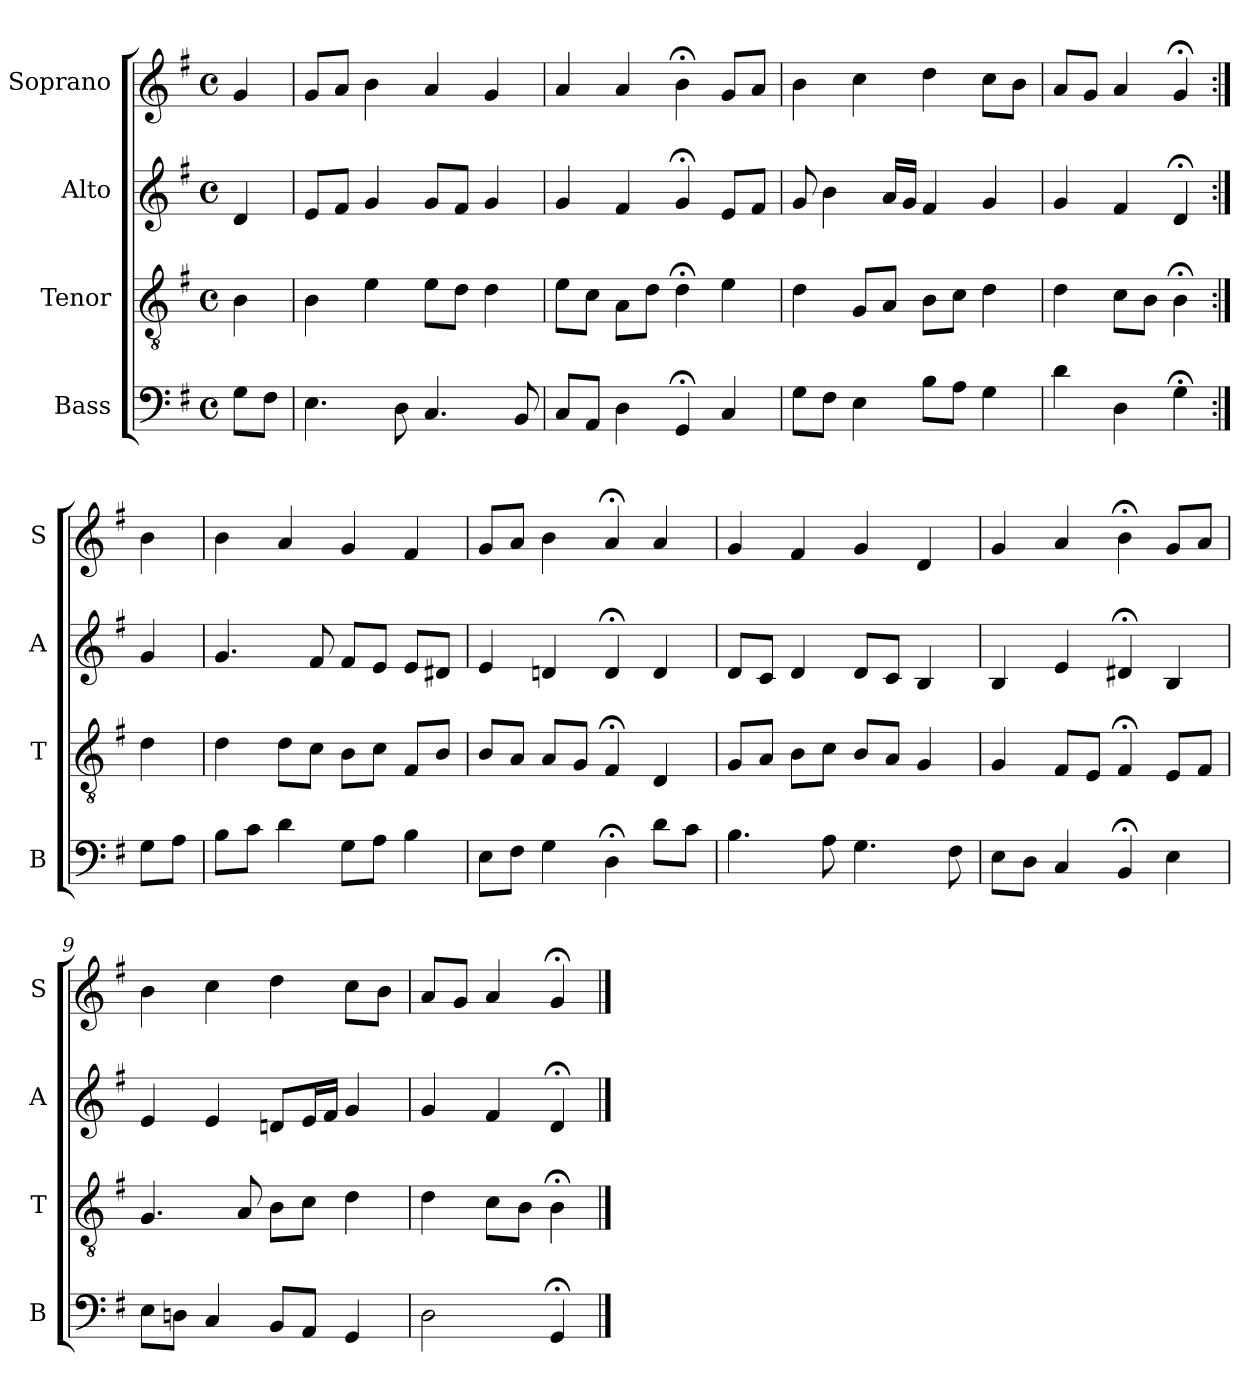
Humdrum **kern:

**kern	**kern	**kern	**kern
*part4	*part3	*part2	*part1
*staff4	*staff3	*staff2	*staff1
*I"Bass	*I"Tenor	*I"Alto	*I"Soprano
*I'B	*I'T	*I'A	*I'S
*clefF4	*clefGv2	*clefG2	*clefG2
*k[f#]	*k[f#]	*k[f#]	*k[f#]
*G:	*G:	*G:	*G:
*M4/4	*M4/4	*M4/4	*M4/4
*met(c)	*met(c)	*met(c)	*met(c)
*MM100	*MM100	*MM100	*MM100
=	=	=	=
8GL	4B	4d	4g
8F#J	.	.	.
=1	=1	=1	=1
4.E	4B	8eL	8gL
.	.	8f#J	8aJ
.	4e	4g	4b
8D	.	.	.
4.C	8eL	8gL	4a
.	8dJ	8f#J	.
.	4d	4g	4g
8BB	.	.	.
=2	=2	=2	=2
8CL	8eL	4g	4a
8AAJ	8cJ	.	.
4D	8AL	4f#	4a
.	8dJ	.	.
4GG;<	4d;<	4g;<	4b;<
4C	4e	8eL	8gL
.	.	8f#J	8aJ
=3	=3	=3	=3
8GL	4d	8g	4b
8F#J	.	4b	.
4Ei	8GL	.	4cc
.	8AiJ	16aLL	.
.	.	16gJJ	.
8BiL	8BiL	4f#	4dd
8AJ	8cJ	.	.
4G	4d	4g	8ccL
.	.	.	8bJ
=4	=4	=4	=4
4d	4d	4g	8aL
.	.	.	8gJ
4D	8cL	4f#	4a
.	8BJ	.	.
4G;<	4B;<	4d;<	4g;<
=:|!	=:|!	=:|!	=:|!
8GL	4d	4g	4b
8AJ	.	.	.
=5	=5	=5	=5
8BL	4d	4.g	4b
8cJ	.	.	.
4d	8dL	.	4a
.	8cJ	8f#	.
8GL	8BL	8f#L	4g
8AJ	8cJ	8eJ	.
4B	8F#L	8eL	4f#
.	8BJ	8d#XJ	.
=6	=6	=6	=6
8EL	8BL	4e	8gL
8F#J	8AJ	.	8aJ
4G	8AL	4dn	4b
.	8GJ	.	.
4D;<	4F#;<	4d;<	4a;<
8dL	4D	4d	4a
8cJ	.	.	.
=7	=7	=7	=7
4.B	8GL	8dL	4g
.	8AJ	8cJ	.
.	8BL	4d	4f#
8A	8cJ	.	.
4.G	8BL	8dL	4g
.	8AJ	8cJ	.
.	4G	4B	4d
8F#	.	.	.
=8	=8	=8	=8
8EL	4G	4B	4g
8DJ	.	.	.
4C	8F#L	4e	4a
.	8EJ	.	.
4BB;<	4F#;<	4d#X;<	4b;<
4E	8EL	4B	8gL
.	8F#J	.	8aJ
=9	=9	=9	=9
8EL	4.G	4e	4b
8DnJ	.	.	.
4C	.	4e	4cc
.	8A	.	.
8BBL	8BL	8dnL	4dd
8AAJ	8cJ	16eL	.
.	.	16f#JJ	.
4GG	4d	4g	8ccL
.	.	.	8bJ
=10	=10	=10	=10
2D	4d	4g	8aL
.	.	.	8gJ
.	8cL	4f#	4a
.	8BJ	.	.
4GG;<	4B;<	4d;<	4g;<
==	==	==	==
*-	*-	*-	*-
